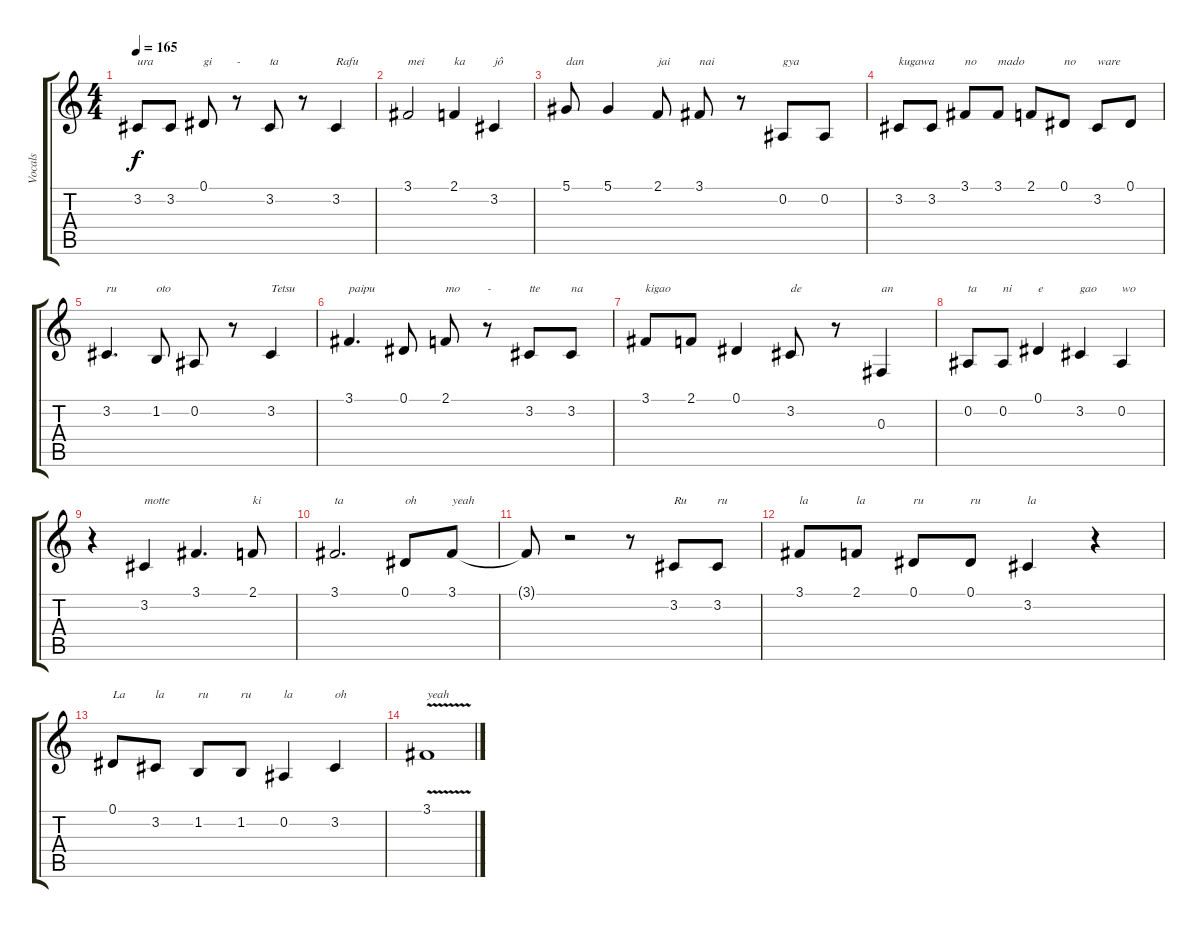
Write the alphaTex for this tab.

\track ("Vocals" "Vocals") {instrument lead2sawtooth}
\staff {score tabs}
\tuning (Eb4 Bb3 Gb3 Db3 Ab2 Eb2) {hide}
\ts (4 4)
\tempo 165
\clef g2
\ks c
3.2.8{txt "ura" dy f} 3.2.8 0.1.8{txt "gi"} r.8{txt "-"} 3.2.8{txt "ta"} r.8 3.2.4{txt "Rafu"} |
3.1.2{txt "mei"} 2.1.4{txt "ka"} 3.2.4{txt "jô"} |
5.1.8{txt "dan"} 5.1.4 2.1.8{txt "jai"} 3.1.8{txt "nai"} r.8 0.2.8{txt "gya"} 0.2.8 |
3.2.8{txt "kugawa"} 3.2.8 3.1.8{txt "no"} 3.1.8{txt "mado"} 2.1.8 0.1.8{txt "no"} 3.2.8{txt "ware"} 0.1.8 |
3.2.4{d txt "ru"} 1.2.8{txt "oto"} 0.2.8 r.8 3.2.4{txt "Tetsu"} |
3.1.4{d txt "paipu"} 0.1.8 2.1.8{txt "mo"} r.8{txt "-"} 3.2.8{txt "tte"} 3.2.8{txt "na"} |
3.1.8{txt "kigao"} 2.1.8 0.1.4 3.2.8{txt "de"} r.8 0.3.4{txt "an"} |
0.2.8{txt "ta"} 0.2.8{txt "ni"} 0.1.4{txt "e"} 3.2.4{txt "gao"} 0.2.4{txt "wo"} |
r.4 3.2.4{txt "motte"} 3.1.4{d} 2.1.8{txt "ki"} |
3.1.2{d txt "ta"} 0.1.8{txt "oh"} 3.1.8{txt "yeah"} |
3.1{t}.8 r.2 r.8 3.2.8{txt "Ru"} 3.2.8{txt "ru"} |
3.1.8{txt "la"} 2.1.8{txt "la"} 0.1.8{txt "ru"} 0.1.8{txt "ru"} 3.2.4{txt "la"} r.4 |
0.1.8{txt "La"} 3.2.8{txt "la"} 1.2.8{txt "ru"} 1.2.8{txt "ru"} 0.2.4{txt "la"} 3.2.4{txt "oh"} |
3.1{v}.1{txt "yeah"}
